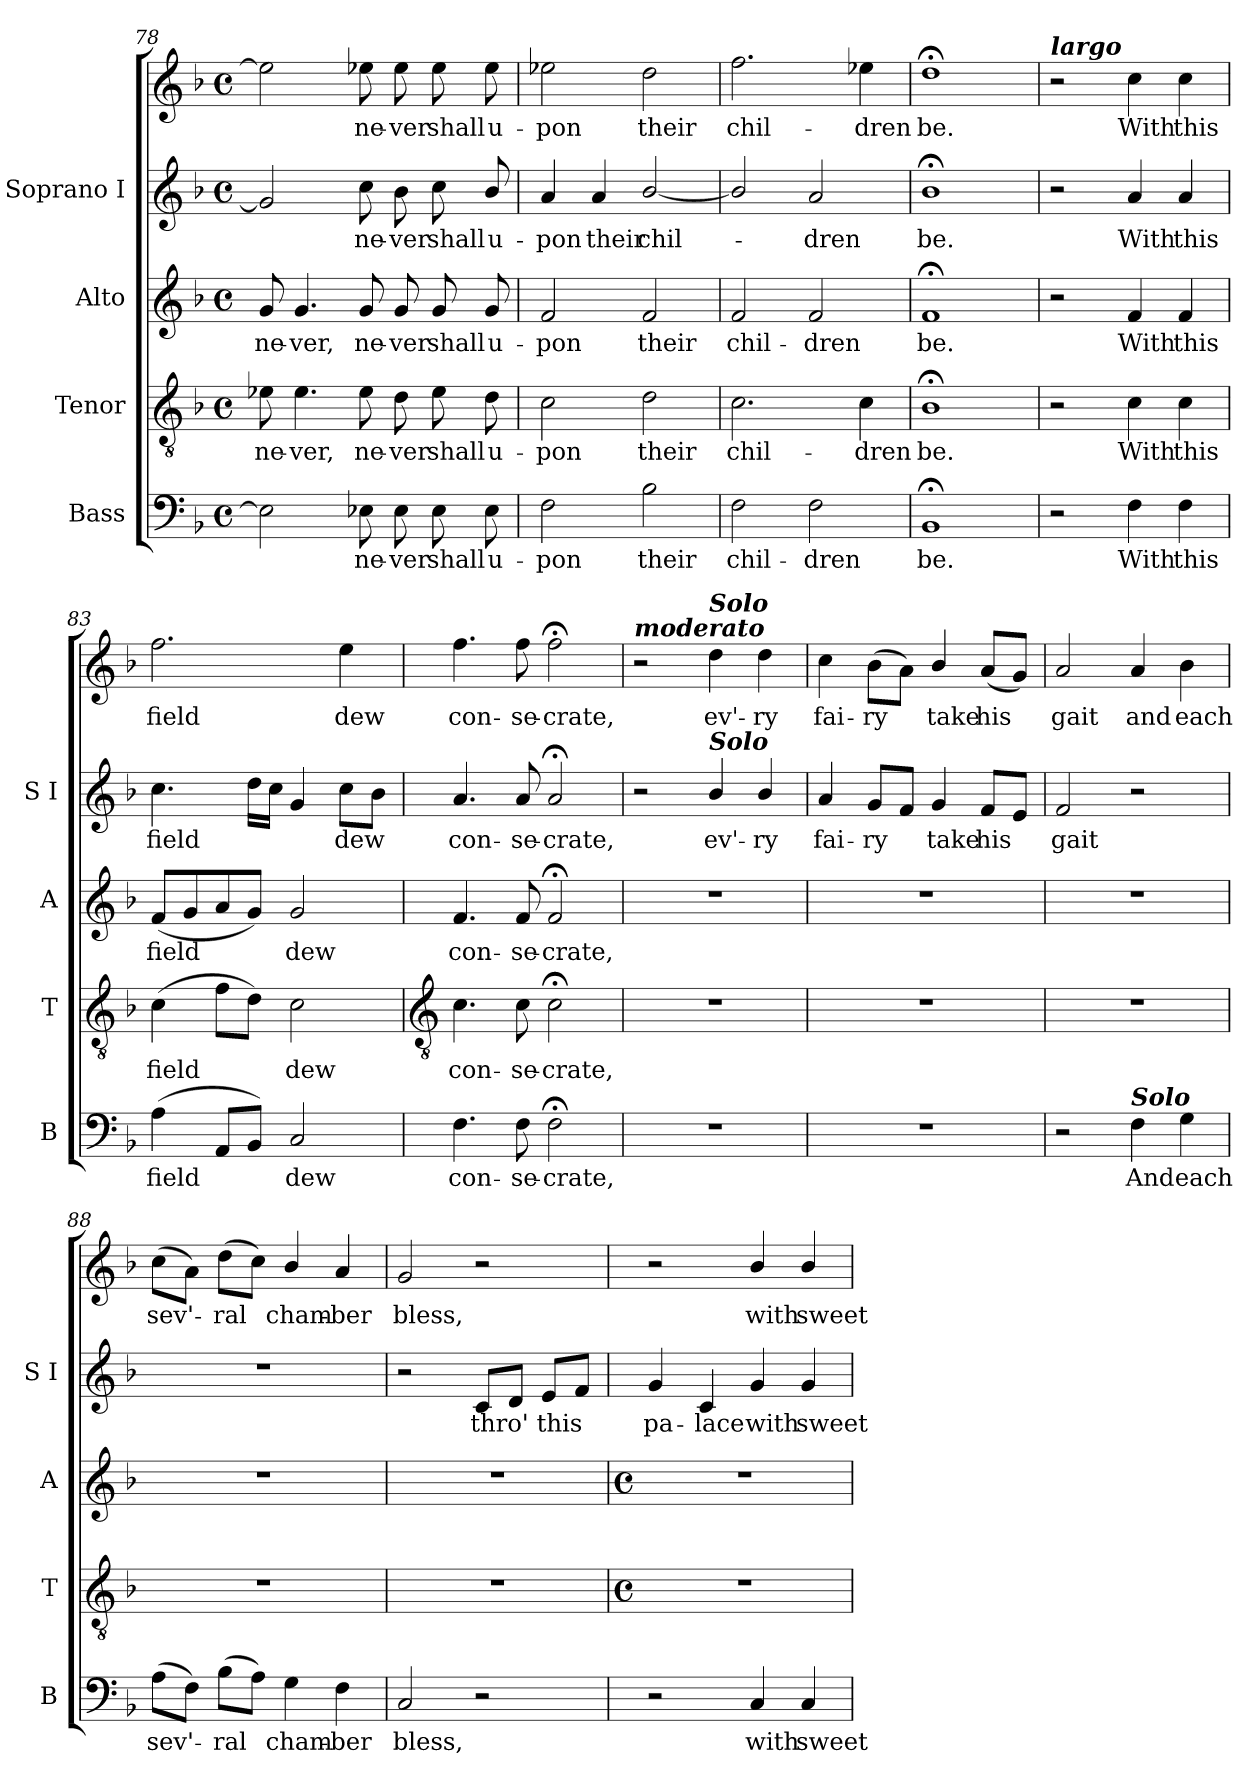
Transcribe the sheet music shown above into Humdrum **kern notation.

**kern	**text	**kern	**text	**kern	**text	**kern	**text	**kern	**text
*part4	*part4	*part3	*part3	*part2	*part2	*part1	*part1	*part1	*part1
*staff5	*staff5	*staff4	*staff4	*staff3	*staff3	*staff2	*staff2	*staff1	*staff1
*I"Bass	*	*I"Tenor	*	*I"Alto	*	*I"Soprano I	*	*	*
*I'B	*	*I'T	*	*I'A	*	*I'S I	*	*	*
*clefF4	*	*clefGv2	*	*clefG2	*	*clefG2	*	*clefG2	*
*k[b-]	*	*k[b-]	*	*k[b-]	*	*k[b-]	*	*k[b-]	*
*F:	*	*F:	*	*F:	*	*F:	*	*F:	*
*M4/4	*	*M4/4	*	*M4/4	*	*M4/4	*	*M4/4	*
*met(c)	*	*met(c)	*	*met(c)	*	*met(c)	*	*met(c)	*
=78	=78	=78	=78	=78	=78	=78	=78	=78	=78
!	!	!	!LO:LY:b	!	!LO:LY:b	!	!	!	!
2E-]	.	8e-X	ne-	8g	ne-	2g]	.	2ee-]	.
!	!	!	!LO:LY:b	!	!LO:LY:b	!	!	!	!
.	.	4.e-	-ver,	4.g	-ver,	.	.	.	.
!	!LO:LY:b	!	!LO:LY:b	!	!LO:LY:b	!	!LO:LY:b	!	!LO:LY:b
8E-	ne-	8e-	ne-	8g	ne-	8cc	-ne-	8ee-	ne-
!	!LO:LY:b	!	!LO:LY:b	!	!LO:LY:b	!	!LO:LY:b	!	!LO:LY:b
8E-	-ver	8d	-ver	8g	-ver	8b-	-ver	8ee-	-ver
!	!LO:LY:b	!	!LO:LY:b	!	!LO:LY:b	!	!LO:LY:b	!	!LO:LY:b
8E-	shall	8e-	shall	8g	shall	8cc	shall	8ee-	shall
!	!LO:LY:b	!	!LO:LY:b	!	!LO:LY:b	!	!LO:LY:b	!	!LO:LY:b
8E-	u-	8d	u-	8g	u-	8b-/	u-	8ee-	u-
=79	=79	=79	=79	=79	=79	=79	=79	=79	=79
!	!LO:LY:b	!	!LO:LY:b	!	!LO:LY:b	!	!LO:LY:b	!	!LO:LY:b
2F	-pon	2c	-pon	2f	-pon	4a	pon	2ee-X	-pon
!	!	!	!	!	!	!	!LO:LY:b	!	!
.	.	.	.	.	.	4a	their	.	.
!	!LO:LY:b	!	!LO:LY:b	!	!LO:LY:b	!	!LO:LY:b	!	!LO:LY:b
2B-	their	2d	their	2f	their	[2b-/	chil-	2dd	their
=80	=80	=80	=80	=80	=80	=80	=80	=80	=80
!	!LO:LY:b	!	!LO:LY:b	!	!LO:LY:b	!	!	!	!LO:LY:b
2F	chil-	2.c	chil-	2f	chil-	2b-/]	.	2.ff	chil-
!	!LO:LY:b	!	!	!	!LO:LY:b	!	!LO:LY:b	!	!
2F	-dren	.	.	2f	-dren	2a	dren	.	.
!	!	!	!LO:LY:b	!	!	!	!	!	!LO:LY:b
.	.	4c	-dren	.	.	.	.	4ee-X	-dren
=81	=81	=81	=81	=81	=81	=81	=81	=81	=81
!	!LO:LY:b	!	!LO:LY:b	!	!LO:LY:b	!	!LO:LY:b	!	!LO:LY:b
1BB-;<	be.	1B-;<	be.	1f;<	be.	1b-;<	be.	1dd;<	be.
=82	=82	=82	=82	=82	=82	=82	=82	=82	=82
!	!	!	!	!	!	!	!	!LO:TX:a:Bi:t=largo	!
2r	.	2r	.	2r	.	2r	.	2r	.
!	!LO:LY:b	!	!LO:LY:b	!	!LO:LY:b	!	!LO:LY:b	!	!LO:LY:b
4F	With	4c	With	4f	With	4a	With	4cc	With
!	!LO:LY:b	!	!LO:LY:b	!	!LO:LY:b	!	!LO:LY:b	!	!LO:LY:b
4F	this	4c	this	4f	this	4a	this	4cc	this
=83	=83	=83	=83	=83	=83	=83	=83	=83	=83
!	!LO:LY:b	!	!LO:LY:b	!	!LO:LY:b	!	!LO:LY:b	!	!LO:LY:b
(<4A	field	(>4c	field	(<8fL	field	4.cc	field	2.ff	field
.	.	.	.	8g	.	.	.	.	.
8AAL	.	8fL	.	8a	.	.	.	.	.
8BB-J)	.	8dJ)	.	8gJ)	.	16ddLL	.	.	.
.	.	.	.	.	.	16ccJJ	.	.	.
!	!LO:LY:b	!	!LO:LY:b	!	!LO:LY:b	!	!	!	!
2C	dew	2c	dew	2g	dew	4g	.	.	.
!	!	!	!	!	!	!	!LO:LY:b	!	!LO:LY:b
.	.	.	.	.	.	8ccL	dew	4ee	dew
.	.	.	.	.	.	8b-J	.	.	.
!!LO:LB:g=z
=84	=84	=84	=84	=84	=84	=84	=84	=84	=84
*	*	*clefGv2	*	*	*	*	*	*	*
!	!LO:LY:b	!	!LO:LY:b	!	!LO:LY:b	!	!LO:LY:b	!	!LO:LY:b
4.F	con-	4.c	con-	4.f	con-	4.a	con-	4.ff	con-
!	!LO:LY:b	!	!LO:LY:b	!	!LO:LY:b	!	!LO:LY:b	!	!LO:LY:b
8F	-se-	8c	-se-	8f	-se-	8a	-se-	8ff	-se-
!	!LO:LY:b	!	!LO:LY:b	!	!LO:LY:b	!	!LO:LY:b	!	!LO:LY:b
2F;<	-crate,	2c;<	-crate,	2f;<	-crate,	2a;<	-crate,	2ff;<	-crate,
=85	=85	=85	=85	=85	=85	=85	=85	=85	=85
!	!	!	!	!	!	!	!	!LO:TX:a:Bi:t=moderato	!
1r	.	1r	.	1r	.	2r	.	2r	.
!	!	!	!	!	!	!	!	!LO:TX:a:Bi:t=Solo	!
!	!	!	!	!	!	!LO:TX:a:Bi:t=Solo	!	!	!
!	!	!	!	!	!	!	!LO:LY:b	!	!LO:LY:b
.	.	.	.	.	.	4b-/	ev'-	4dd	ev'-
!	!	!	!	!	!	!	!LO:LY:b	!	!LO:LY:b
.	.	.	.	.	.	4b-/	-ry	4dd	-ry
=86	=86	=86	=86	=86	=86	=86	=86	=86	=86
!	!	!	!	!	!	!	!LO:LY:b	!	!LO:LY:b
1r	.	1r	.	1r	.	4a	fai-	4cc	fai-
!	!	!	!	!	!	!	!LO:LY:b	!	!LO:LY:b
.	.	.	.	.	.	8gL	-ry	(>8b-\L	-ry
.	.	.	.	.	.	8fJ	.	8a\J)	.
!	!	!	!	!	!	!	!LO:LY:b	!	!LO:LY:b
.	.	.	.	.	.	4g	take	4b-/	take
!	!	!	!	!	!	!	!LO:LY:b	!	!LO:LY:b
.	.	.	.	.	.	8fL	his	(<8aL	his
.	.	.	.	.	.	8eJ	.	8gJ)	.
=87	=87	=87	=87	=87	=87	=87	=87	=87	=87
!	!	!	!	!	!	!	!LO:LY:b	!	!LO:LY:b
2r	.	1r	.	1r	.	2f	gait	2a	gait
!LO:TX:a:Bi:t=Solo	!	!	!	!	!	!	!	!	!
!	!LO:LY:b	!	!	!	!	!	!	!	!LO:LY:b
4F	And	.	.	.	.	2r	.	4a	and
!	!LO:LY:b	!	!	!	!	!	!	!	!LO:LY:b
4G	each	.	.	.	.	.	.	4b-	each
=88	=88	=88	=88	=88	=88	=88	=88	=88	=88
!	!LO:LY:b	!	!	!	!	!	!	!	!LO:LY:b
(>8AL	sev'-	1r	.	1r	.	1r	.	(>8cc\L	sev'-
8FJ)	.	.	.	.	.	.	.	8a\J)	.
!	!LO:LY:b	!	!	!	!	!	!	!	!LO:LY:b
(>8B-L	ral	.	.	.	.	.	.	(>8dd\L	ral
8AJ)	.	.	.	.	.	.	.	8cc\J)	.
!	!LO:LY:b	!	!	!	!	!	!	!	!LO:LY:b
4G	cham-	.	.	.	.	.	.	4b-/	cham-
!	!LO:LY:b	!	!	!	!	!	!	!	!LO:LY:b
4F	-ber	.	.	.	.	.	.	4a	-ber
=89	=89	=89	=89	=89	=89	=89	=89	=89	=89
!	!LO:LY:b	!	!	!	!	!	!	!	!LO:LY:b
2C	bless,	1r	.	1r	.	2r	.	2g	bless,
!	!	!	!	!	!	!	!LO:LY:b	!	!
2r	.	.	.	.	.	8cL	thro'	2r	.
.	.	.	.	.	.	8dJ	.	.	.
!	!	!	!	!	!	!	!LO:LY:b	!	!
.	.	.	.	.	.	8eL	this	.	.
.	.	.	.	.	.	8fJ	.	.	.
!!LO:LB:g=z
=90	=90	=90	=90	=90	=90	=90	=90	=90	=90
*	*	*M4/4	*	*M4/4	*	*	*	*	*
*	*	*met(c)	*	*met(c)	*	*	*	*	*
!	!	!	!	!	!	!	!LO:LY:b	!	!
2r	.	1r	.	1r	.	4g	pa-	2r	.
!	!	!	!	!	!	!	!LO:LY:b	!	!
.	.	.	.	.	.	4c	-lace	.	.
!	!LO:LY:b	!	!	!	!	!	!LO:LY:b	!	!LO:LY:b
4C	with	.	.	.	.	4g	with	4b-/	with
!	!LO:LY:b	!	!	!	!	!	!LO:LY:b	!	!LO:LY:b
4C	sweet	.	.	.	.	4g	sweet	4b-/	sweet
=	=	=	=	=	=	=	=	=	=
*-	*-	*-	*-	*-	*-	*-	*-	*-	*-
